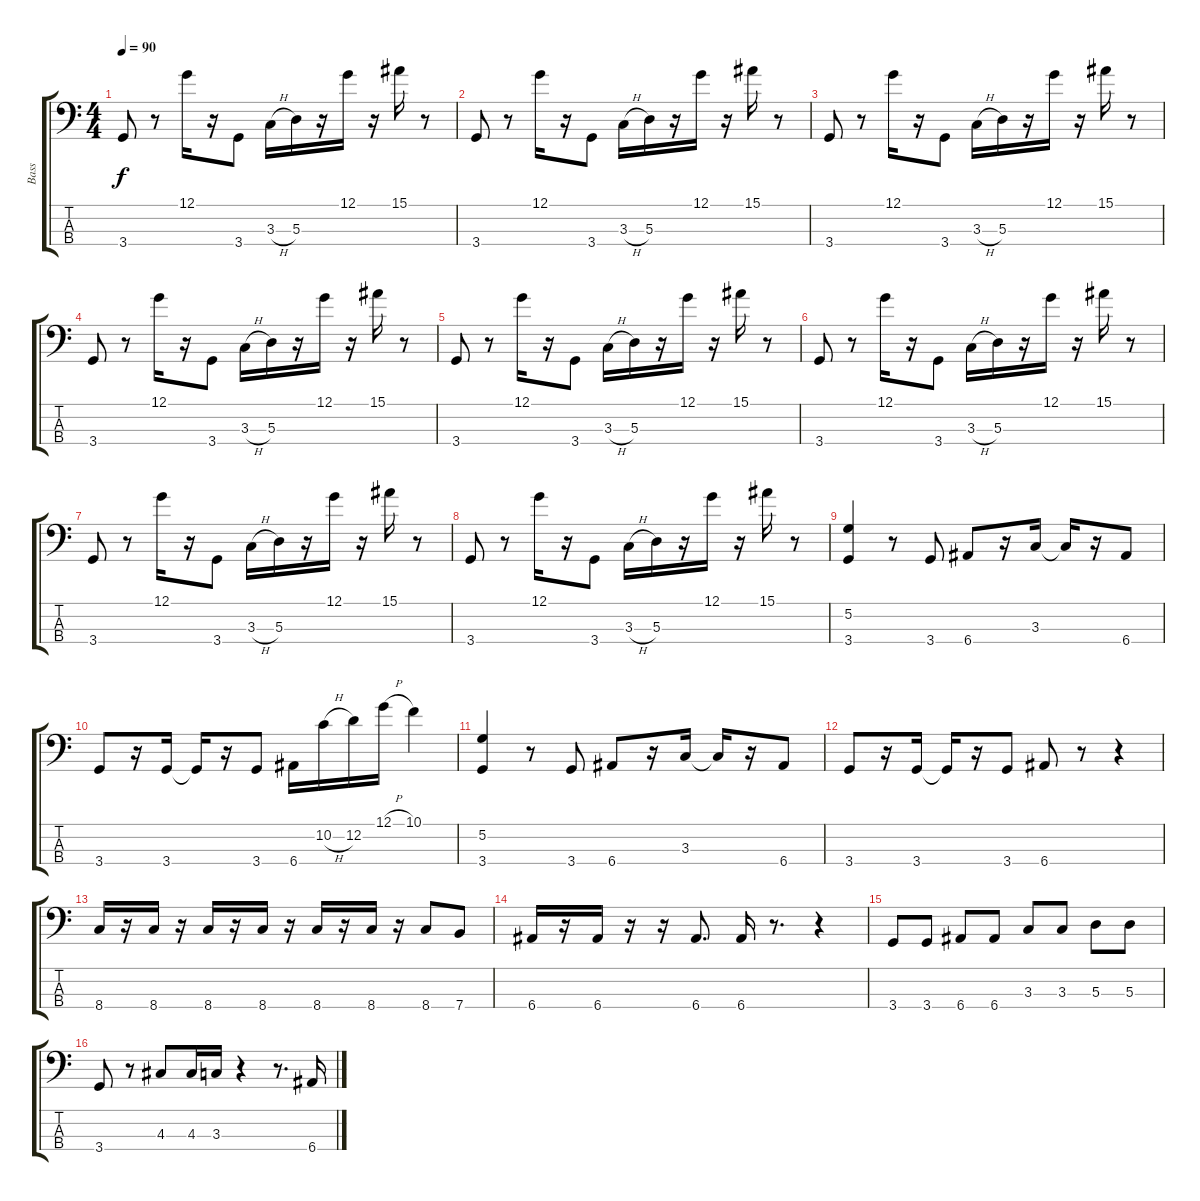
\track ("Bass" "Bass") {instrument slapbass1}
\staff {score tabs}
\tuning (G2 D2 A1 E1) {hide}
\ts (4 4)
\tempo 90
\clef f4
\ks c
3.4.8{dy f} r.8 12.1.16 r.16 3.4.8 3.3{h}.16 5.3.16 r.16 12.1.16 r.16 15.1.16 r.8 |
3.4.8 r.8 12.1.16 r.16 3.4.8 3.3{h}.16 5.3.16 r.16 12.1.16 r.16 15.1.16 r.8 |
3.4.8 r.8 12.1.16 r.16 3.4.8 3.3{h}.16 5.3.16 r.16 12.1.16 r.16 15.1.16 r.8 |
3.4.8 r.8 12.1.16 r.16 3.4.8 3.3{h}.16 5.3.16 r.16 12.1.16 r.16 15.1.16 r.8 |
3.4.8 r.8 12.1.16 r.16 3.4.8 3.3{h}.16 5.3.16 r.16 12.1.16 r.16 15.1.16 r.8 |
3.4.8 r.8 12.1.16 r.16 3.4.8 3.3{h}.16 5.3.16 r.16 12.1.16 r.16 15.1.16 r.8 |
3.4.8 r.8 12.1.16 r.16 3.4.8 3.3{h}.16 5.3.16 r.16 12.1.16 r.16 15.1.16 r.8 |
3.4.8 r.8 12.1.16 r.16 3.4.8 3.3{h}.16 5.3.16 r.16 12.1.16 r.16 15.1.16 r.8 |
(5.2 3.4).4 r.8 3.4.8 6.4.8 r.16 3.3.16 3.3{t}.16 r.16 6.4.8 |
3.4.8 r.16 3.4.16 3.4{t}.16 r.16 3.4.8 6.4.16 10.2{h}.16 12.2.16 12.1{h}.16 10.1.4 |
(5.2 3.4).4 r.8 3.4.8 6.4.8 r.16 3.3.16 3.3{t}.16 r.16 6.4.8 |
3.4.8 r.16 3.4.16 3.4{t}.16 r.16 3.4.8 6.4.8 r.8 r.4 |
8.4.16 r.16 8.4.16 r.16 8.4.16 r.16 8.4.16 r.16 8.4.16 r.16 8.4.16 r.16 8.4.8 7.4.8 |
6.4.16 r.16 6.4.16 r.16 r.16 6.4.8{d} 6.4.16 r.8{d} r.4 |
3.4.8 3.4.8 6.4.8 6.4.8 3.3.8 3.3.8 5.3.8 5.3.8 |
3.4.8 r.8 4.3.8 4.3.16 3.3.16 r.4 r.8{d} 6.4.16
